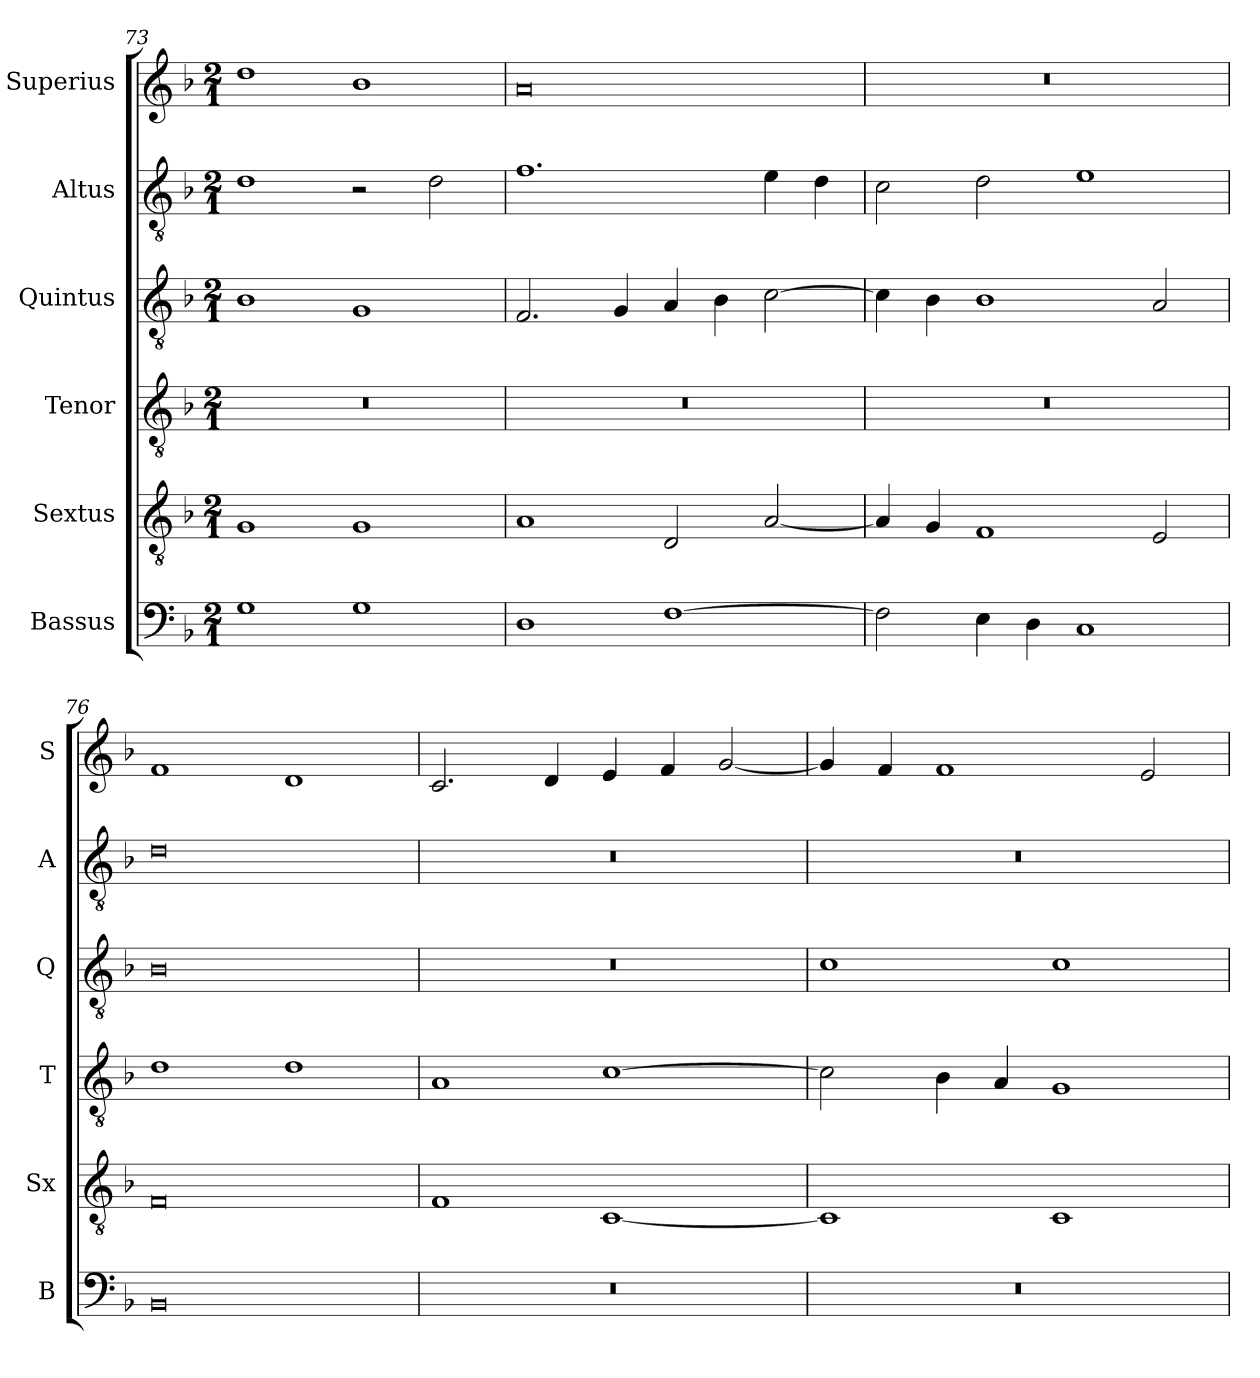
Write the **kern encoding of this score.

**kern	**kern	**kern	**kern	**kern	**kern
*part6	*part5	*part4	*part3	*part2	*part1
*staff6	*staff5	*staff4	*staff3	*staff2	*staff1
*I"Bassus	*I"Sextus	*I"Tenor	*I"Quintus	*I"Altus	*I"Superius
*I'B	*I'Sx	*I'T	*I'Q	*I'A	*I'S
*clefF4	*clefGv2	*clefGv2	*clefGv2	*clefGv2	*clefG2
*k[b-]	*k[b-]	*k[b-]	*k[b-]	*k[b-]	*k[b-]
*M2/1	*M2/1	*M2/1	*M2/1	*M2/1	*M2/1
=73	=73	=73	=73	=73	=73
1G	1G	0r	1B-	1d	1dd
1G	1G	.	1G	2r	1b-
.	.	.	.	2d\	.
=74	=74	=74	=74	=74	=74
1D	1A	0r	2.F/	1.f	0a
.	.	.	4G/	.	.
[1F	2D/	.	4A/	.	.
.	.	.	4B-\	.	.
.	[2A/	.	[2c\	4e\	.
.	.	.	.	4d\	.
=75	=75	=75	=75	=75	=75
2F\]	4A/]	0r	4c\]	2c\	0r
.	4G/	.	4B-\	.	.
4E\	1F	.	1B-	2d\	.
4D\	.	.	.	.	.
1C	.	.	.	1e	.
.	2E/	.	2A/	.	.
=76	=76	=76	=76	=76	=76
0BB-	0F	1d	0B-	0d	1f
.	.	1d	.	.	1d
=77	=77	=77	=77	=77	=77
0r	1F	1A	0r	0r	2.c/
.	.	.	.	.	4d/
.	[1C	[1c	.	.	4e/
.	.	.	.	.	4f/
.	.	.	.	.	[2g/
=78	=78	=78	=78	=78	=78
0r	1C]	2c\]	1c	0r	4g/]
.	.	.	.	.	4f/
.	.	4B-\	.	.	1f
.	.	4A/	.	.	.
.	1C	1G	1c	.	.
.	.	.	.	.	2e/
=	=	=	=	=	=
*-	*-	*-	*-	*-	*-
